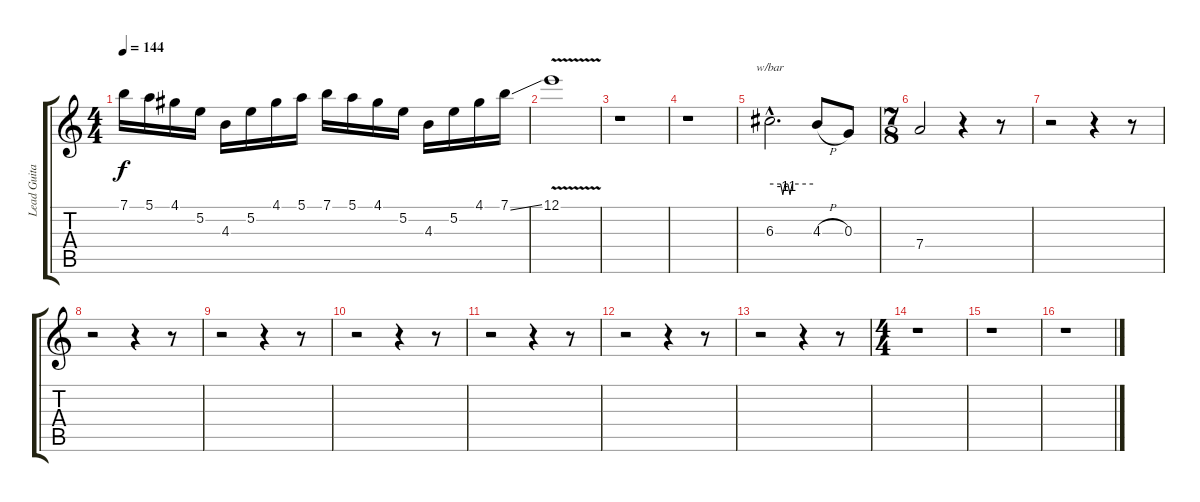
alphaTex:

\track ("Lead Guitar" "Lead Guita") {instrument distortionguitar}
\staff {score tabs}
\tuning (E4 B3 G3 D3 A2 E2) {hide}
\ts (4 4)
\tempo 144
\clef g2
\ks c
7.1.16{dy f volume 10 instrument distortionguitar} 5.1.16 4.1.16 5.2.16 4.3.16 5.2.16 4.1.16 5.1.16 7.1.16 5.1.16 4.1.16 5.2.16 4.3.16 5.2.16 4.1.16 7.1{ss}.16 |
12.1{v}.1{volume 0} |
r.1 |
\section ("" "")
r.1 |
6.3{hac}.2{d tbe (custom default 0 0 15 0 18 -4 21 0 25 0 28 -4 31 0 60 0) volume 10 balance 8 instrument distortionguitar} 4.3{h}.8 0.3.8 |
\ts (7 8)
7.4.2 r.4 r.8 |
r.2 r.4 r.8 |
r.2 r.4 r.8 |
r.2 r.4 r.8 |
r.2 r.4 r.8 |
r.2 r.4 r.8 |
r.2 r.4 r.8 |
r.2 r.4 r.8 |
\ts (4 4)
\section ("" "")
r.1 |
r.1 |
r.1
